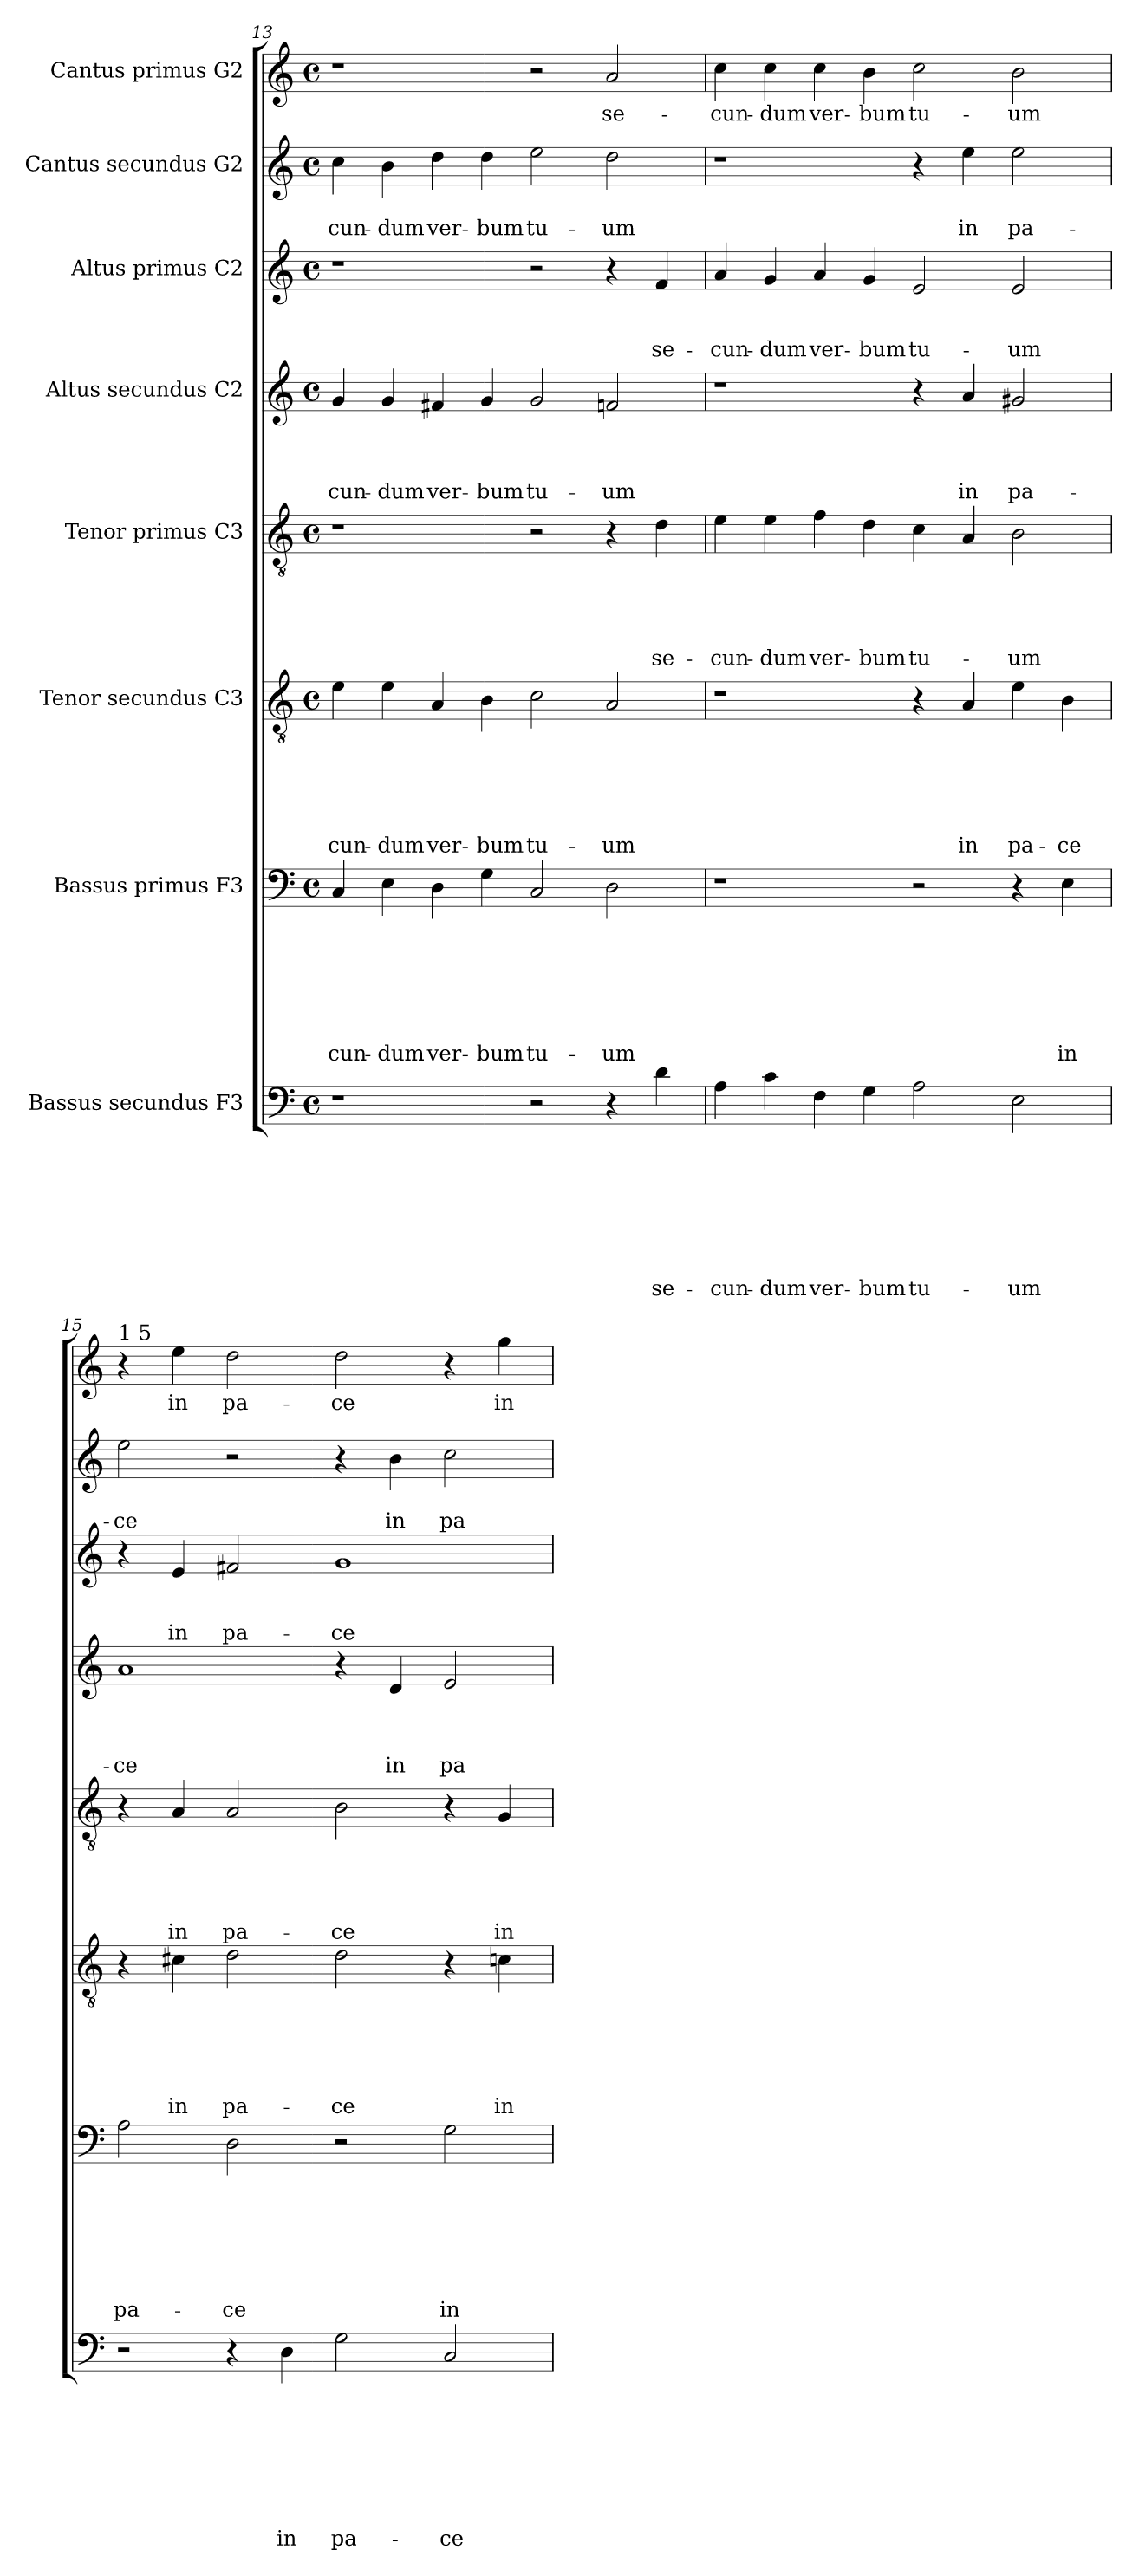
**kern	**text	**text	**text	**text	**text	**text	**text	**text	**kern	**text	**text	**text	**text	**text	**text	**text	**kern	**text	**text	**text	**text	**text	**text	**kern	**text	**text	**text	**text	**text	**kern	**text	**text	**text	**text	**kern	**text	**text	**text	**kern	**text	**text	**kern	**text
*part8	*part8	*part8	*part8	*part8	*part8	*part8	*part8	*part8	*part7	*part7	*part7	*part7	*part7	*part7	*part7	*part7	*part6	*part6	*part6	*part6	*part6	*part6	*part6	*part5	*part5	*part5	*part5	*part5	*part5	*part4	*part4	*part4	*part4	*part4	*part3	*part3	*part3	*part3	*part2	*part2	*part2	*part1	*part1
*staff8	*staff8	*staff8	*staff8	*staff8	*staff8	*staff8	*staff8	*staff8	*staff7	*staff7	*staff7	*staff7	*staff7	*staff7	*staff7	*staff7	*staff6	*staff6	*staff6	*staff6	*staff6	*staff6	*staff6	*staff5	*staff5	*staff5	*staff5	*staff5	*staff5	*staff4	*staff4	*staff4	*staff4	*staff4	*staff3	*staff3	*staff3	*staff3	*staff2	*staff2	*staff2	*staff1	*staff1
*I"Bassus secundus F3	*	*	*	*	*	*	*	*	*I"Bassus primus F3	*	*	*	*	*	*	*	*I"Tenor secundus C3	*	*	*	*	*	*	*I"Tenor primus C3	*	*	*	*	*	*I"Altus secundus C2	*	*	*	*	*I"Altus primus C2	*	*	*	*I"Cantus secundus G2	*	*	*I"Cantus primus G2	*
*clefF4	*	*	*	*	*	*	*	*	*clefF4	*	*	*	*	*	*	*	*clefGv2	*	*	*	*	*	*	*clefGv2	*	*	*	*	*	*clefG2	*	*	*	*	*clefG2	*	*	*	*clefG2	*	*	*clefG2	*
*k[]	*	*	*	*	*	*	*	*	*k[]	*	*	*	*	*	*	*	*k[]	*	*	*	*	*	*	*k[]	*	*	*	*	*	*k[]	*	*	*	*	*k[]	*	*	*	*k[]	*	*	*k[]	*
*C:	*	*	*	*	*	*	*	*	*C:	*	*	*	*	*	*	*	*C:	*	*	*	*	*	*	*C:	*	*	*	*	*	*C:	*	*	*	*	*C:	*	*	*	*C:	*	*	*C:	*
*M4/4	*	*	*	*	*	*	*	*	*M4/4	*	*	*	*	*	*	*	*M4/4	*	*	*	*	*	*	*M4/4	*	*	*	*	*	*M4/4	*	*	*	*	*M4/4	*	*	*	*M4/4	*	*	*M4/4	*
*met(c)	*	*	*	*	*	*	*	*	*met(c)	*	*	*	*	*	*	*	*met(c)	*	*	*	*	*	*	*met(c)	*	*	*	*	*	*met(c)	*	*	*	*	*met(c)	*	*	*	*met(c)	*	*	*met(c)	*
=13	=13	=13	=13	=13	=13	=13	=13	=13	=13	=13	=13	=13	=13	=13	=13	=13	=13	=13	=13	=13	=13	=13	=13	=13	=13	=13	=13	=13	=13	=13	=13	=13	=13	=13	=13	=13	=13	=13	=13	=13	=13	=13	=13
!	!	!	!	!	!	!	!	!	!	!	!	!	!	!	!	!LO:LY:b	!	!	!	!	!	!	!LO:LY:b	!	!	!	!	!	!	!	!	!	!	!LO:LY:b	!	!	!	!	!	!	!LO:LY:b	!	!
1r	.	.	.	.	.	.	.	.	4C/	.	.	.	.	.	.	-cun-	4e\	.	.	.	.	.	-cun-	1r	.	.	.	.	.	4g/	.	.	.	-cun-	1r	.	.	.	4cc\	.	-cun-	1r	.
!	!	!	!	!	!	!	!	!	!	!	!	!	!	!	!	!LO:LY:b	!	!	!	!	!	!	!LO:LY:b	!	!	!	!	!	!	!	!	!	!	!LO:LY:b	!	!	!	!	!	!	!LO:LY:b	!	!
.	.	.	.	.	.	.	.	.	4E\	.	.	.	.	.	.	-dum	4e\	.	.	.	.	.	-dum	.	.	.	.	.	.	4g/	.	.	.	-dum	.	.	.	.	4b\	.	-dum	.	.
!	!	!	!	!	!	!	!	!	!	!	!	!	!	!	!	!LO:LY:b	!	!	!	!	!	!	!LO:LY:b	!	!	!	!	!	!	!	!	!	!	!LO:LY:b	!	!	!	!	!	!	!LO:LY:b	!	!
.	.	.	.	.	.	.	.	.	4D\	.	.	.	.	.	.	ver-	4A/	.	.	.	.	.	ver-	.	.	.	.	.	.	4f#X/	.	.	.	ver-	.	.	.	.	4dd\	.	ver-	.	.
!	!	!	!	!	!	!	!	!	!	!	!	!	!	!	!	!LO:LY:b	!	!	!	!	!	!	!LO:LY:b	!	!	!	!	!	!	!	!	!	!	!LO:LY:b	!	!	!	!	!	!	!LO:LY:b	!	!
.	.	.	.	.	.	.	.	.	4G\	.	.	.	.	.	.	-bum	4B\	.	.	.	.	.	-bum	.	.	.	.	.	.	4g/	.	.	.	-bum	.	.	.	.	4dd\	.	-bum	.	.
!	!	!	!	!	!	!	!	!	!	!	!	!	!	!	!	!LO:LY:b	!	!	!	!	!	!	!LO:LY:b	!	!	!	!	!	!	!	!	!	!	!LO:LY:b	!	!	!	!	!	!	!LO:LY:b	!	!
2r	.	.	.	.	.	.	.	.	2C/	.	.	.	.	.	.	tu-	2c\	.	.	.	.	.	tu-	2r	.	.	.	.	.	2g/	.	.	.	tu-	2r	.	.	.	2ee\	.	tu-	2r	.
!	!	!	!	!	!	!	!	!	!	!	!	!	!	!	!	!LO:LY:b	!	!	!	!	!	!	!LO:LY:b	!	!	!	!	!	!	!	!	!	!	!LO:LY:b	!	!	!	!	!	!	!LO:LY:b	!	!LO:LY:b
4r	.	.	.	.	.	.	.	.	2D\	.	.	.	.	.	.	-um	2A/	.	.	.	.	.	-um	4r	.	.	.	.	.	2fn/	.	.	.	-um	4r	.	.	.	2dd\	.	-um	2a/	se-
!	!	!	!	!	!	!	!	!LO:LY:b	!	!	!	!	!	!	!	!	!	!	!	!	!	!	!	!	!	!	!	!	!LO:LY:b	!	!	!	!	!	!	!	!	!LO:LY:b	!	!	!	!	!
4d\	.	.	.	.	.	.	.	se-	.	.	.	.	.	.	.	.	.	.	.	.	.	.	.	4d\	.	.	.	.	se-	.	.	.	.	.	4f/	.	.	se-	.	.	.	.	.
=14	=14	=14	=14	=14	=14	=14	=14	=14	=14	=14	=14	=14	=14	=14	=14	=14	=14	=14	=14	=14	=14	=14	=14	=14	=14	=14	=14	=14	=14	=14	=14	=14	=14	=14	=14	=14	=14	=14	=14	=14	=14	=14	=14
!	!	!	!	!	!	!	!	!LO:LY:b	!	!	!	!	!	!	!	!	!	!	!	!	!	!	!	!	!	!	!	!	!LO:LY:b	!	!	!	!	!	!	!	!	!LO:LY:b	!	!	!	!	!LO:LY:b
4A\	.	.	.	.	.	.	.	-cun-	1r	.	.	.	.	.	.	.	1r	.	.	.	.	.	.	4e\	.	.	.	.	-cun-	1r	.	.	.	.	4a/	.	.	-cun-	1r	.	.	4cc\	-cun-
!	!	!	!	!	!	!	!	!LO:LY:b	!	!	!	!	!	!	!	!	!	!	!	!	!	!	!	!	!	!	!	!	!LO:LY:b	!	!	!	!	!	!	!	!	!LO:LY:b	!	!	!	!	!LO:LY:b
4c\	.	.	.	.	.	.	.	-dum	.	.	.	.	.	.	.	.	.	.	.	.	.	.	.	4e\	.	.	.	.	-dum	.	.	.	.	.	4g/	.	.	-dum	.	.	.	4cc\	-dum
!	!	!	!	!	!	!	!	!LO:LY:b	!	!	!	!	!	!	!	!	!	!	!	!	!	!	!	!	!	!	!	!	!LO:LY:b	!	!	!	!	!	!	!	!	!LO:LY:b	!	!	!	!	!LO:LY:b
4F\	.	.	.	.	.	.	.	ver-	.	.	.	.	.	.	.	.	.	.	.	.	.	.	.	4f\	.	.	.	.	ver-	.	.	.	.	.	4a/	.	.	ver-	.	.	.	4cc\	ver-
!	!	!	!	!	!	!	!	!LO:LY:b	!	!	!	!	!	!	!	!	!	!	!	!	!	!	!	!	!	!	!	!	!LO:LY:b	!	!	!	!	!	!	!	!	!LO:LY:b	!	!	!	!	!LO:LY:b
4G\	.	.	.	.	.	.	.	-bum	.	.	.	.	.	.	.	.	.	.	.	.	.	.	.	4d\	.	.	.	.	-bum	.	.	.	.	.	4g/	.	.	-bum	.	.	.	4b\	-bum
!	!	!	!	!	!	!	!	!LO:LY:b	!	!	!	!	!	!	!	!	!	!	!	!	!	!	!	!	!	!	!	!	!LO:LY:b	!	!	!	!	!	!	!	!	!LO:LY:b	!	!	!	!	!LO:LY:b
2A\	.	.	.	.	.	.	.	tu-	2r	.	.	.	.	.	.	.	4r	.	.	.	.	.	.	4c\	.	.	.	.	tu-	4r	.	.	.	.	2e/	.	.	tu-	4r	.	.	2cc\	tu-
!	!	!	!	!	!	!	!	!	!	!	!	!	!	!	!	!	!	!	!	!	!	!	!LO:LY:b	!	!	!	!	!	!	!	!	!	!	!LO:LY:b	!	!	!	!	!	!	!LO:LY:b	!	!
.	.	.	.	.	.	.	.	.	.	.	.	.	.	.	.	.	4A/	.	.	.	.	.	in	4A/	.	.	.	.	.	4a/	.	.	.	in	.	.	.	.	4ee\	.	in	.	.
!	!	!	!	!	!	!	!	!LO:LY:b	!	!	!	!	!	!	!	!	!	!	!	!	!	!	!LO:LY:b	!	!	!	!	!	!LO:LY:b	!	!	!	!	!LO:LY:b	!	!	!	!LO:LY:b	!	!	!LO:LY:b	!	!LO:LY:b
2E\	.	.	.	.	.	.	.	-um	4r	.	.	.	.	.	.	.	4e\	.	.	.	.	.	pa-	2B\	.	.	.	.	-um	2g#X/	.	.	.	pa-	2e/	.	.	-um	2ee\	.	pa-	2b\	-um
!	!	!	!	!	!	!	!	!	!	!	!	!	!	!	!	!LO:LY:b	!	!	!	!	!	!	!LO:LY:b:rj	!	!	!	!	!	!	!	!	!	!	!	!	!	!	!	!	!	!	!	!
.	.	.	.	.	.	.	.	.	4E\	.	.	.	.	.	.	in	4B\	.	.	.	.	.	-ce	.	.	.	.	.	.	.	.	.	.	.	.	.	.	.	.	.	.	.	.
!!LO:LB:g=z
=15	=15	=15	=15	=15	=15	=15	=15	=15	=15	=15	=15	=15	=15	=15	=15	=15	=15	=15	=15	=15	=15	=15	=15	=15	=15	=15	=15	=15	=15	=15	=15	=15	=15	=15	=15	=15	=15	=15	=15	=15	=15	=15	=15
!	!	!	!	!	!	!	!	!	!	!	!	!	!	!	!	!	!	!	!	!	!	!	!	!	!	!	!	!	!	!	!	!	!	!	!	!	!	!	!	!	!	!LO:TX:a:t=1 5	!
!	!	!	!	!	!	!	!	!	!	!	!	!	!	!	!	!LO:LY:b	!	!	!	!	!	!	!	!	!	!	!	!	!	!	!	!	!	!LO:LY:b	!	!	!	!	!	!	!LO:LY:b	!	!
2r	.	.	.	.	.	.	.	.	2A\	.	.	.	.	.	.	pa-	4r	.	.	.	.	.	.	4r	.	.	.	.	.	1a	.	.	.	-ce	4r	.	.	.	2ee\	.	-ce	4r	.
!	!	!	!	!	!	!	!	!	!	!	!	!	!	!	!	!	!	!	!	!	!	!	!LO:LY:b	!	!	!	!	!	!LO:LY:b	!	!	!	!	!	!	!	!	!LO:LY:b	!	!	!	!	!LO:LY:b
.	.	.	.	.	.	.	.	.	.	.	.	.	.	.	.	.	4c#X\	.	.	.	.	.	in	4A/	.	.	.	.	in	.	.	.	.	.	4e/	.	.	in	.	.	.	4ee\	in
!	!	!	!	!	!	!	!	!	!	!	!	!	!	!	!	!LO:LY:b	!	!	!	!	!	!	!LO:LY:b	!	!	!	!	!	!LO:LY:b	!	!	!	!	!	!	!	!	!LO:LY:b	!	!	!	!	!LO:LY:b
4r	.	.	.	.	.	.	.	.	2D\	.	.	.	.	.	.	-ce	2d\	.	.	.	.	.	pa-	2A/	.	.	.	.	pa-	.	.	.	.	.	2f#X/	.	.	pa-	2r	.	.	2dd\	pa-
!	!	!	!	!	!	!	!	!LO:LY:b	!	!	!	!	!	!	!	!	!	!	!	!	!	!	!	!	!	!	!	!	!	!	!	!	!	!	!	!	!	!	!	!	!	!	!
4D\	.	.	.	.	.	.	.	in	.	.	.	.	.	.	.	.	.	.	.	.	.	.	.	.	.	.	.	.	.	.	.	.	.	.	.	.	.	.	.	.	.	.	.
!	!	!	!	!	!	!	!	!LO:LY:b	!	!	!	!	!	!	!	!	!	!	!	!	!	!	!LO:LY:b	!	!	!	!	!	!LO:LY:b	!	!	!	!	!	!	!	!	!LO:LY:b	!	!	!	!	!LO:LY:b
2G\	.	.	.	.	.	.	.	pa-	2r	.	.	.	.	.	.	.	2d\	.	.	.	.	.	-ce	2B\	.	.	.	.	-ce	4r	.	.	.	.	1g	.	.	-ce	4r	.	.	2dd\	-ce
!	!	!	!	!	!	!	!	!	!	!	!	!	!	!	!	!	!	!	!	!	!	!	!	!	!	!	!	!	!	!	!	!	!	!LO:LY:b	!	!	!	!	!	!	!LO:LY:b	!	!
.	.	.	.	.	.	.	.	.	.	.	.	.	.	.	.	.	.	.	.	.	.	.	.	.	.	.	.	.	.	4d/	.	.	.	in	.	.	.	.	4b\	.	in	.	.
!	!	!	!	!	!	!	!	!LO:LY:b	!	!	!	!	!	!	!	!LO:LY:b	!	!	!	!	!	!	!	!	!	!	!	!	!	!	!	!	!	!LO:LY:b	!	!	!	!	!	!	!LO:LY:b	!	!
2C/	.	.	.	.	.	.	.	-ce	2G\	.	.	.	.	.	.	in	4r	.	.	.	.	.	.	4r	.	.	.	.	.	2e/	.	.	.	pa-	.	.	.	.	2cc\	.	pa-	4r	.
!	!	!	!	!	!	!	!	!	!	!	!	!	!	!	!	!	!	!	!	!	!	!	!LO:LY:b	!	!	!	!	!	!LO:LY:b	!	!	!	!	!	!	!	!	!	!	!	!	!	!LO:LY:b
.	.	.	.	.	.	.	.	.	.	.	.	.	.	.	.	.	4cn\	.	.	.	.	.	in	4G/	.	.	.	.	in	.	.	.	.	.	.	.	.	.	.	.	.	4gg\	in
=	=	=	=	=	=	=	=	=	=	=	=	=	=	=	=	=	=	=	=	=	=	=	=	=	=	=	=	=	=	=	=	=	=	=	=	=	=	=	=	=	=	=	=
*-	*-	*-	*-	*-	*-	*-	*-	*-	*-	*-	*-	*-	*-	*-	*-	*-	*-	*-	*-	*-	*-	*-	*-	*-	*-	*-	*-	*-	*-	*-	*-	*-	*-	*-	*-	*-	*-	*-	*-	*-	*-	*-	*-
